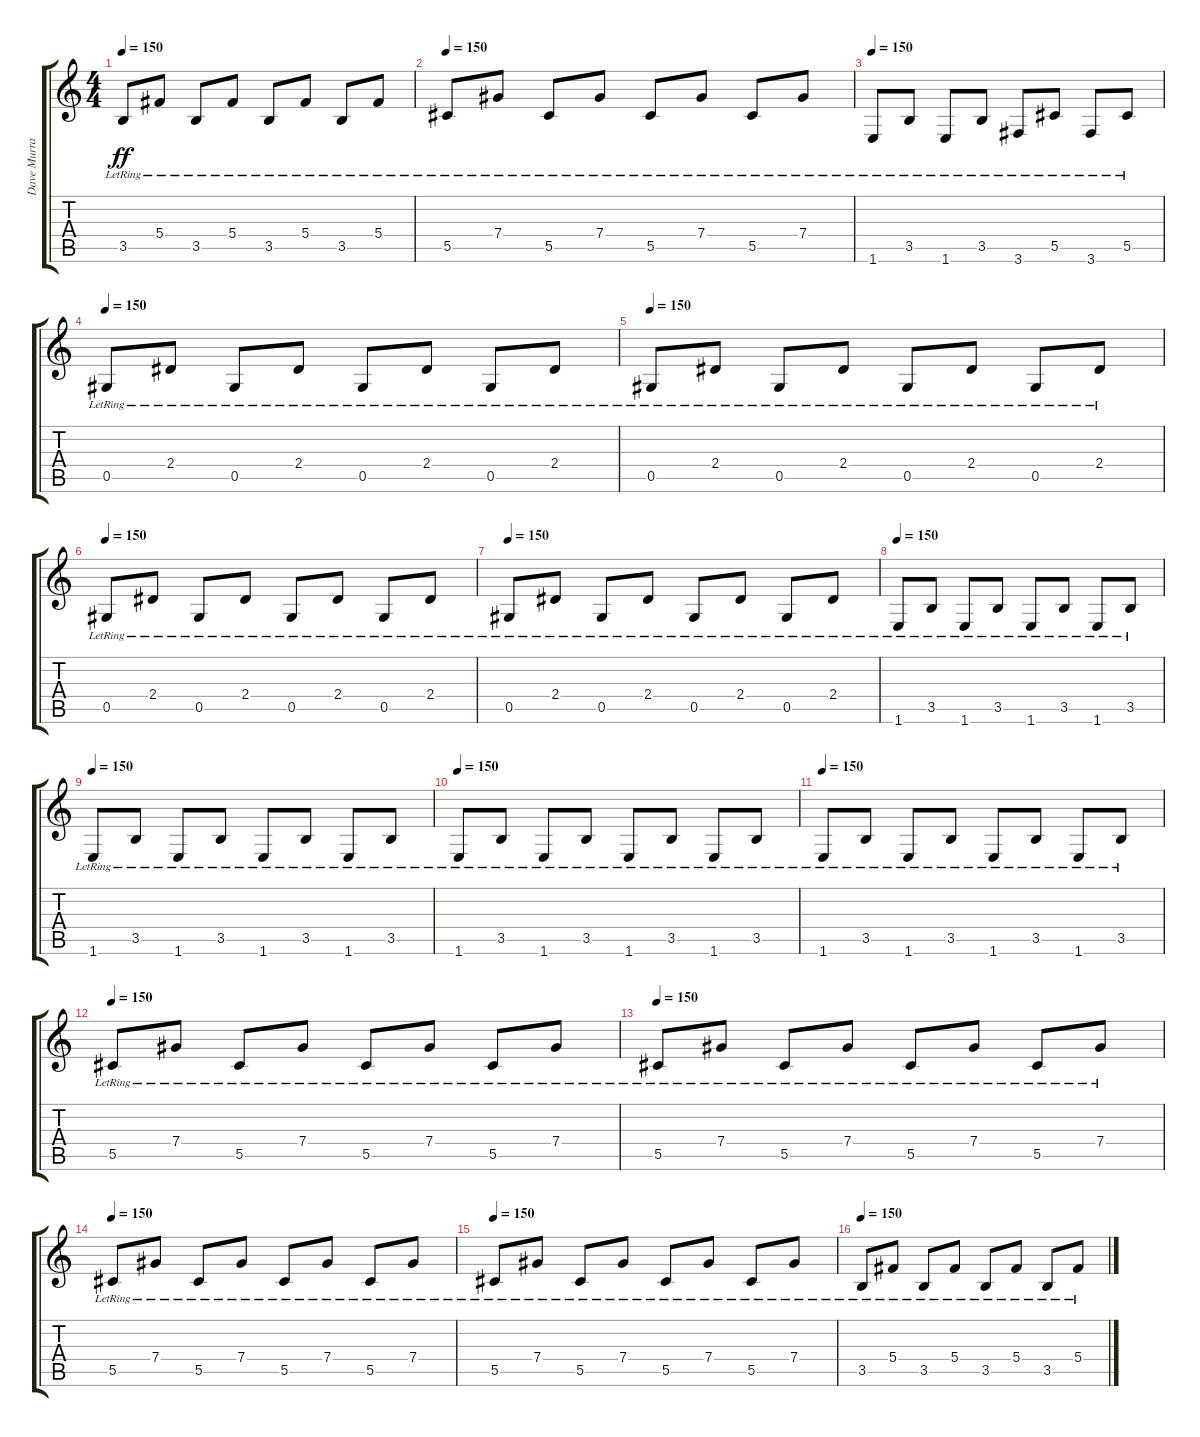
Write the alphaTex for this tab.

\track ("Dave Murray" "Dave Murra") {instrument overdrivenguitar}
\staff {score tabs}
\tuning (Eb4 Bb3 Gb3 Db3 Ab2 Eb2) {hide}
\ts (4 4)
\tempo 150
\clef g2
\ks c
3.5{lr}.8{dy ff volume 14 instrument acousticguitarsteel} 5.4{lr}.8 3.5{lr}.8 5.4{lr}.8 3.5{lr}.8 5.4{lr}.8 3.5{lr}.8 5.4{lr}.8 |
\tempo 150
5.5{lr}.8{volume 14 instrument acousticguitarsteel} 7.4{lr}.8 5.5{lr}.8 7.4{lr}.8 5.5{lr}.8 7.4{lr}.8 5.5{lr}.8 7.4{lr}.8 |
\tempo 150
1.6{lr}.8{volume 14 instrument acousticguitarsteel} 3.5{lr}.8 1.6{lr}.8 3.5{lr}.8 3.6{lr}.8 5.5{lr}.8 3.6{lr}.8 5.5{lr}.8 |
\tempo 150
0.5{lr}.8{volume 14 instrument acousticguitarsteel} 2.4{lr}.8 0.5{lr}.8 2.4{lr}.8 0.5{lr}.8 2.4{lr}.8 0.5{lr}.8 2.4{lr}.8 |
\tempo 150
0.5{lr}.8{volume 14 instrument acousticguitarsteel} 2.4{lr}.8 0.5{lr}.8 2.4{lr}.8 0.5{lr}.8 2.4{lr}.8 0.5{lr}.8 2.4{lr}.8 |
\tempo 150
0.5{lr}.8{volume 14 instrument acousticguitarsteel} 2.4{lr}.8 0.5{lr}.8 2.4{lr}.8 0.5{lr}.8 2.4{lr}.8 0.5{lr}.8 2.4{lr}.8 |
\tempo 150
0.5{lr}.8{volume 14 instrument acousticguitarsteel} 2.4{lr}.8 0.5{lr}.8 2.4{lr}.8 0.5{lr}.8 2.4{lr}.8 0.5{lr}.8 2.4{lr}.8 |
\tempo 150
1.6{lr}.8{volume 14 instrument acousticguitarsteel} 3.5{lr}.8 1.6{lr}.8 3.5{lr}.8 1.6{lr}.8 3.5{lr}.8 1.6{lr}.8 3.5{lr}.8 |
\tempo 150
1.6{lr}.8{volume 14 instrument acousticguitarsteel} 3.5{lr}.8 1.6{lr}.8 3.5{lr}.8 1.6{lr}.8 3.5{lr}.8 1.6{lr}.8 3.5{lr}.8 |
\tempo 150
1.6{lr}.8{volume 14 instrument acousticguitarsteel} 3.5{lr}.8 1.6{lr}.8 3.5{lr}.8 1.6{lr}.8 3.5{lr}.8 1.6{lr}.8 3.5{lr}.8 |
\tempo 150
1.6{lr}.8{volume 14 instrument acousticguitarsteel} 3.5{lr}.8 1.6{lr}.8 3.5{lr}.8 1.6{lr}.8 3.5{lr}.8 1.6{lr}.8 3.5{lr}.8 |
\tempo 150
5.5{lr}.8{volume 14 instrument acousticguitarsteel} 7.4{lr}.8 5.5{lr}.8 7.4{lr}.8 5.5{lr}.8 7.4{lr}.8 5.5{lr}.8 7.4{lr}.8 |
\tempo 150
5.5{lr}.8{volume 14 instrument acousticguitarsteel} 7.4{lr}.8 5.5{lr}.8 7.4{lr}.8 5.5{lr}.8 7.4{lr}.8 5.5{lr}.8 7.4{lr}.8 |
\tempo 150
5.5{lr}.8{volume 14 instrument acousticguitarsteel} 7.4{lr}.8 5.5{lr}.8 7.4{lr}.8 5.5{lr}.8 7.4{lr}.8 5.5{lr}.8 7.4{lr}.8 |
\tempo 150
5.5{lr}.8{volume 14 instrument acousticguitarsteel} 7.4{lr}.8 5.5{lr}.8 7.4{lr}.8 5.5{lr}.8 7.4{lr}.8 5.5{lr}.8 7.4{lr}.8 |
\tempo 150
3.5{lr}.8{volume 14 instrument acousticguitarsteel} 5.4{lr}.8 3.5{lr}.8 5.4{lr}.8 3.5{lr}.8 5.4{lr}.8 3.5{lr}.8 5.4{lr}.8
